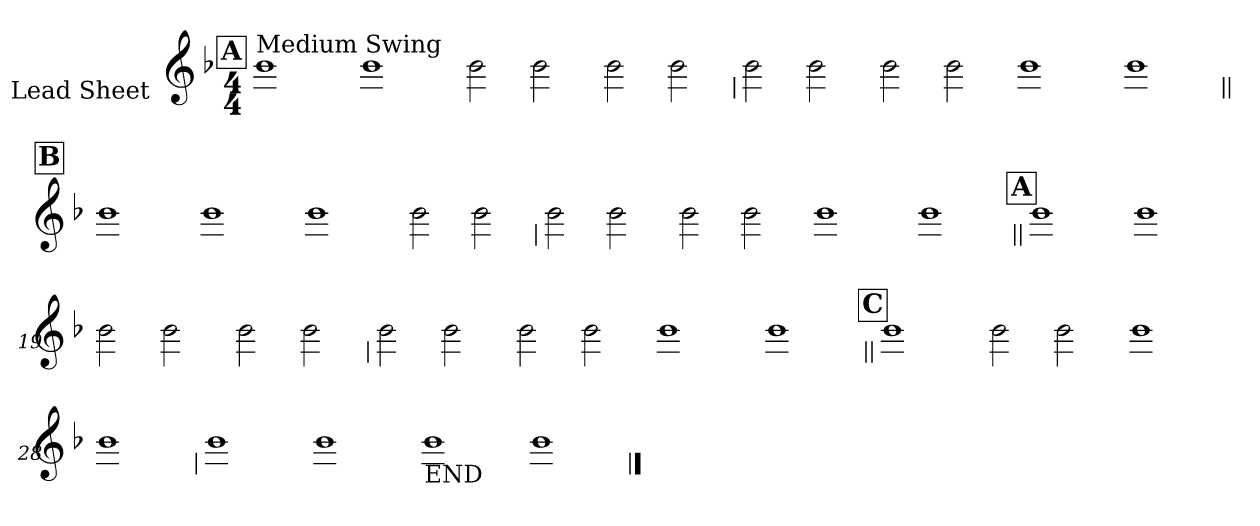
**kern
*part1
*staff1
*I"Lead Sheet
*stria0
*clefG2
*k[b-]
*F:
*M4/4
!!LO:REH:place=s1:a:t=A
=1||
!LO:TX:a:t=Medium Swing
1b-
=2-
1b-
=3-
2b-
2b-
=4-
2b-
2b-
!!LO:LB:g=z
=5
2b-
2b-
=6-
2b-
2b-
=7-
1b-
=8-
1b-
!!LO:LB:g=z
!!LO:REH:place=s1:a:t=B
=9||
1b-
=10-
1b-
=11-
1b-
=12-
2b-
2b-
!!LO:LB:g=z
=13
2b-
2b-
=14-
2b-
2b-
=15-
1b-
=16-
1b-
!!LO:LB:g=z
!!LO:REH:place=s1:a:t=A
=17||
1b-
=18-
1b-
=19-
2b-
2b-
=20-
2b-
2b-
!!LO:LB:g=z
=21
2b-
2b-
=22-
2b-
2b-
=23-
1b-
=24-
1b-
!!LO:LB:g=z
!!LO:REH:place=s1:a:t=C
=25||
1b-
=26-
2b-
2b-
=27-
1b-
=28-
1b-
!!LO:LB:g=z
=29
1b-
=30-
1b-
=31-
!LO:TX:b:t=END
1b-
=32-
1b-
==
*-
